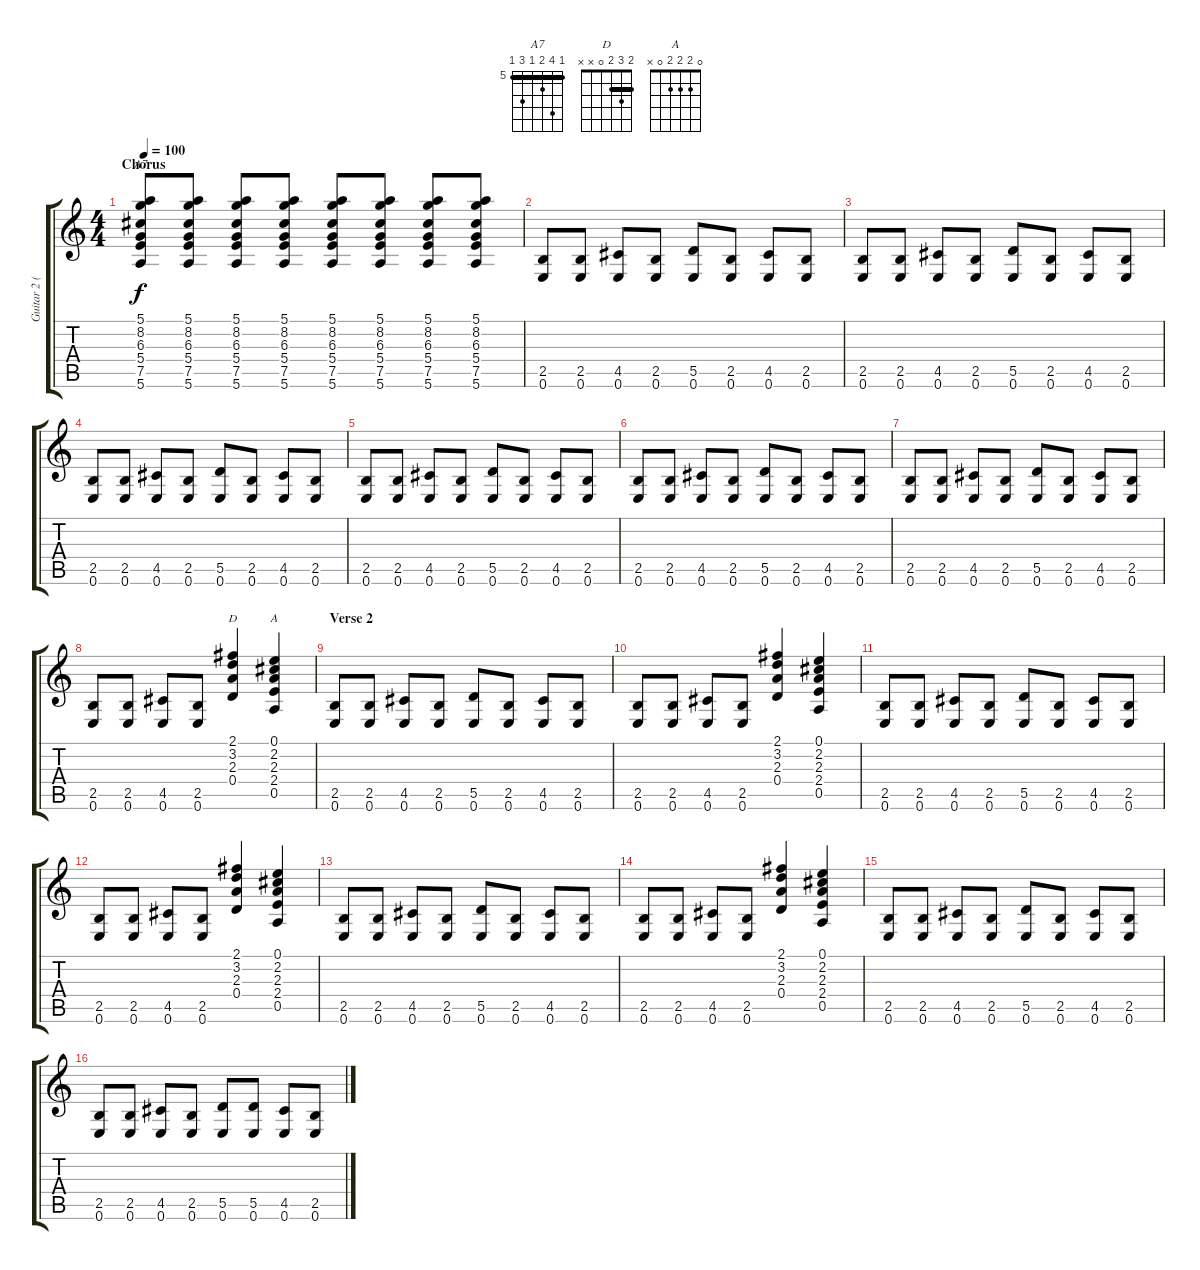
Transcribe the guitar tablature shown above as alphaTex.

\track ("Guitar 2 (guitar dub)" "Guitar 2 (") {instrument acousticguitarsteel}
\staff {score tabs}
\tuning (E4 B3 G3 D3 A2 E2) {hide}
\chord ("A7" 5 8 6 5 7 5) {firstfret 5 barre 5}
\chord ("D" 2 3 2 0 x x) {barre 2}
\chord ("A" 0 2 2 2 0 x)
\ts (4 4)
\section ("" "Chorus")
\tempo 100
\clef g2
\ks c
(5.1 8.2 6.3 5.4 7.5 5.6).8{ch "A7" dy f} (5.1 8.2 6.3 5.4 7.5 5.6).8 (5.1 8.2 6.3 5.4 7.5 5.6).8 (5.1 8.2 6.3 5.4 7.5 5.6).8 (5.1 8.2 6.3 5.4 7.5 5.6).8 (5.1 8.2 6.3 5.4 7.5 5.6).8 (5.1 8.2 6.3 5.4 7.5 5.6).8 (5.1 8.2 6.3 5.4 7.5 5.6).8 |
(2.5 0.6).8 (2.5 0.6).8 (4.5 0.6).8 (2.5 0.6).8 (5.5 0.6).8 (2.5 0.6).8 (4.5 0.6).8 (2.5 0.6).8 |
(2.5 0.6).8 (2.5 0.6).8 (4.5 0.6).8 (2.5 0.6).8 (5.5 0.6).8 (2.5 0.6).8 (4.5 0.6).8 (2.5 0.6).8 |
(2.5 0.6).8 (2.5 0.6).8 (4.5 0.6).8 (2.5 0.6).8 (5.5 0.6).8 (2.5 0.6).8 (4.5 0.6).8 (2.5 0.6).8 |
(2.5 0.6).8 (2.5 0.6).8 (4.5 0.6).8 (2.5 0.6).8 (5.5 0.6).8 (2.5 0.6).8 (4.5 0.6).8 (2.5 0.6).8 |
(2.5 0.6).8 (2.5 0.6).8 (4.5 0.6).8 (2.5 0.6).8 (5.5 0.6).8 (2.5 0.6).8 (4.5 0.6).8 (2.5 0.6).8 |
(2.5 0.6).8 (2.5 0.6).8 (4.5 0.6).8 (2.5 0.6).8 (5.5 0.6).8 (2.5 0.6).8 (4.5 0.6).8 (2.5 0.6).8 |
(2.5 0.6).8 (2.5 0.6).8 (4.5 0.6).8 (2.5 0.6).8 (2.1 3.2 2.3 0.4).4{ch "D"} (0.1 2.2 2.3 2.4 0.5).4{ch "A"} |
\section ("" "Verse 2")
(2.5 0.6).8 (2.5 0.6).8 (4.5 0.6).8 (2.5 0.6).8 (5.5 0.6).8 (2.5 0.6).8 (4.5 0.6).8 (2.5 0.6).8 |
(2.5 0.6).8 (2.5 0.6).8 (4.5 0.6).8 (2.5 0.6).8 (2.1 3.2 2.3 0.4).4 (0.1 2.2 2.3 2.4 0.5).4 |
(2.5 0.6).8 (2.5 0.6).8 (4.5 0.6).8 (2.5 0.6).8 (5.5 0.6).8 (2.5 0.6).8 (4.5 0.6).8 (2.5 0.6).8 |
(2.5 0.6).8 (2.5 0.6).8 (4.5 0.6).8 (2.5 0.6).8 (2.1 3.2 2.3 0.4).4 (0.1 2.2 2.3 2.4 0.5).4 |
(2.5 0.6).8 (2.5 0.6).8 (4.5 0.6).8 (2.5 0.6).8 (5.5 0.6).8 (2.5 0.6).8 (4.5 0.6).8 (2.5 0.6).8 |
(2.5 0.6).8 (2.5 0.6).8 (4.5 0.6).8 (2.5 0.6).8 (2.1 3.2 2.3 0.4).4 (0.1 2.2 2.3 2.4 0.5).4 |
(2.5 0.6).8 (2.5 0.6).8 (4.5 0.6).8 (2.5 0.6).8 (5.5 0.6).8 (2.5 0.6).8 (4.5 0.6).8 (2.5 0.6).8 |
(2.5 0.6).8 (2.5 0.6).8 (4.5 0.6).8 (2.5 0.6).8 (5.5 0.6).8 (5.5 0.6).8 (4.5 0.6).8 (2.5 0.6).8
